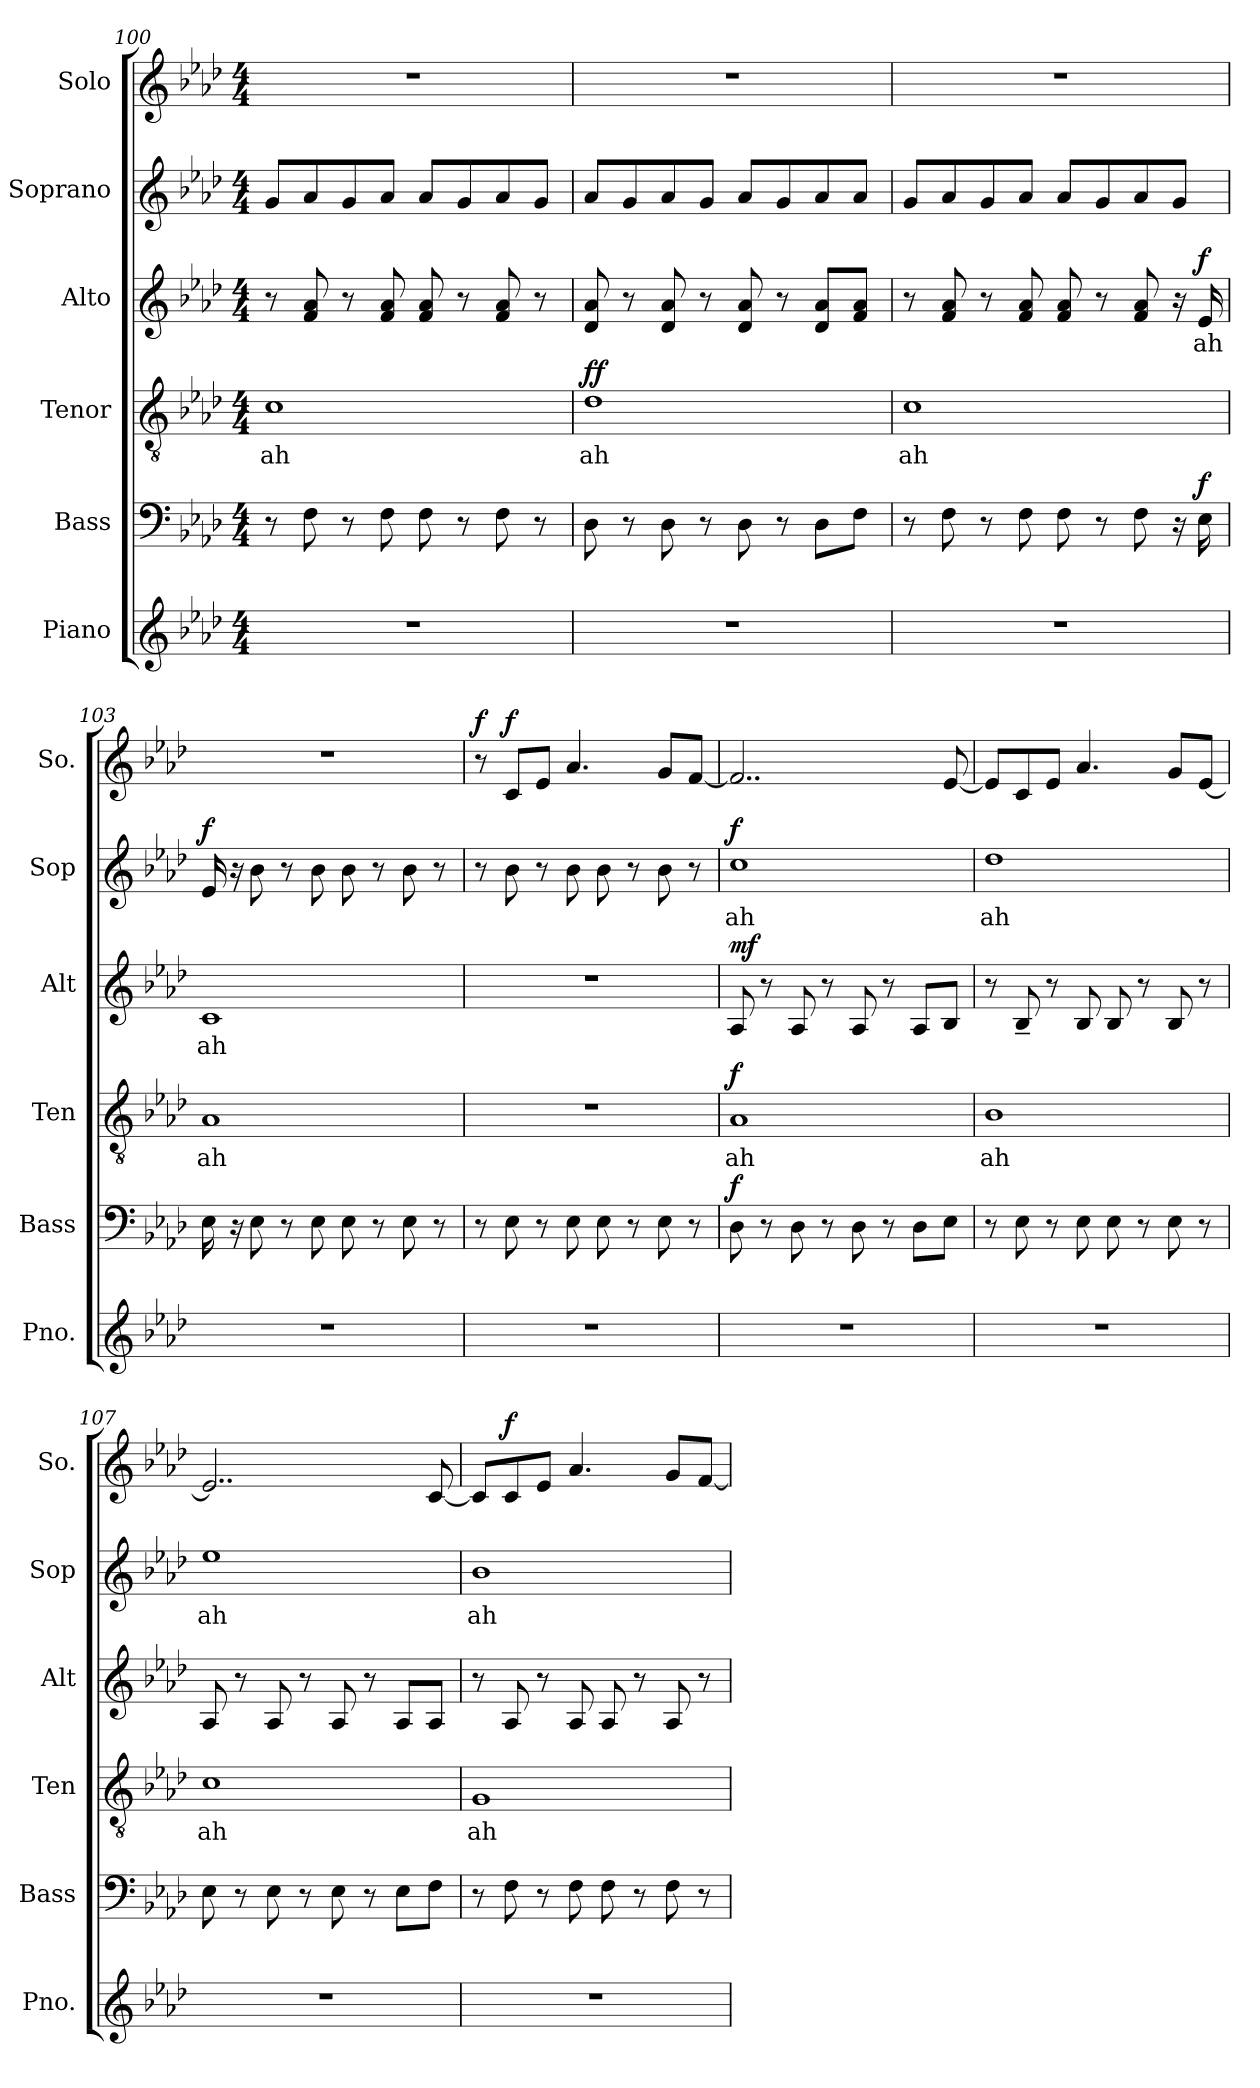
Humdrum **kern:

**kern	**kern	**dynam	**kern	**text	**dynam	**kern	**text	**dynam	**kern	**text	**dynam	**kern	**dynam
*part6	*part5	*part5	*part4	*part4	*part4	*part3	*part3	*part3	*part2	*part2	*part2	*part1	*part1
*staff6	*staff5	*staff5	*staff4	*staff4	*staff4	*staff3	*staff3	*staff3	*staff2	*staff2	*staff2	*staff1	*staff1
*I"Piano	*I"Bass	*	*I"Tenor	*	*	*I"Alto	*	*	*I"Soprano	*	*	*I"Solo	*
*I'Pno.	*I'Bass	*	*I'Ten	*	*	*I'Alt	*	*	*I'Sop	*	*	*I'So.	*
*clefG2	*clefF4	*	*clefGv2	*	*	*clefG2	*	*	*clefG2	*	*	*clefG2	*
*k[b-e-a-d-]	*k[b-e-a-d-]	*	*k[b-e-a-d-]	*	*	*k[b-e-a-d-]	*	*	*k[b-e-a-d-]	*	*	*k[b-e-a-d-]	*
*M4/4	*M4/4	*	*M4/4	*	*	*M4/4	*	*	*M4/4	*	*	*M4/4	*
=100	=100	=100	=100	=100	=100	=100	=100	=100	=100	=100	=100	=100	=100
!	!	!	!	!LO:LY:b	!	!	!	!	!	!	!	!	!
1r	8r	.	1c	ah	.	8r	.	.	8g/L	.	.	1r	.
.	8F\	.	.	.	.	8f/ 8a-/	.	.	8a-/	.	.	.	.
.	8r	.	.	.	.	8r	.	.	8g/	.	.	.	.
.	8F\	.	.	.	.	8f/ 8a-/	.	.	8a-/J	.	.	.	.
.	8F\	.	.	.	.	8f/ 8a-/	.	.	8a-/L	.	.	.	.
.	8r	.	.	.	.	8r	.	.	8g/	.	.	.	.
.	8F\	.	.	.	.	8f/ 8a-/	.	.	8a-/	.	.	.	.
.	8r	.	.	.	.	8r	.	.	8g/J	.	.	.	.
=101	=101	=101	=101	=101	=101	=101	=101	=101	=101	=101	=101	=101	=101
!	!	!	!	!LO:LY:b	!LO:DY:a	!	!	!	!	!	!	!	!
1r	8D-\	.	1d-	ah	ff	8d-/ 8a-/	.	.	8a-/L	.	.	1r	.
.	8r	.	.	.	.	8r	.	.	8g/	.	.	.	.
.	8D-\	.	.	.	.	8d-/ 8a-/	.	.	8a-/	.	.	.	.
.	8r	.	.	.	.	8r	.	.	8g/J	.	.	.	.
.	8D-\	.	.	.	.	8d-/ 8a-/	.	.	8a-/L	.	.	.	.
.	8r	.	.	.	.	8r	.	.	8g/	.	.	.	.
.	8D-\L	.	.	.	.	8d-/ 8a-/L	.	.	8a-/	.	.	.	.
.	8F\J	.	.	.	.	8f/ 8a-/J	.	.	8a-/J	.	.	.	.
=102	=102	=102	=102	=102	=102	=102	=102	=102	=102	=102	=102	=102	=102
!	!	!	!	!LO:LY:b	!	!	!	!	!	!	!	!	!
1r	8r	.	1c	ah	.	8r	.	.	8g/L	.	.	1r	.
.	8F\	.	.	.	.	8f/ 8a-/	.	.	8a-/	.	.	.	.
.	8r	.	.	.	.	8r	.	.	8g/	.	.	.	.
.	8F\	.	.	.	.	8f/ 8a-/	.	.	8a-/J	.	.	.	.
.	8F\	.	.	.	.	8f/ 8a-/	.	.	8a-/L	.	.	.	.
.	8r	.	.	.	.	8r	.	.	8g/	.	.	.	.
.	8F\	.	.	.	.	8f/ 8a-/	.	.	8a-/	.	.	.	.
.	16r	.	.	.	.	16r	.	.	8g/J	.	.	.	.
!	!	!LO:DY:a	!	!	!	!	!LO:LY:b	!LO:DY:a	!	!	!	!	!
.	16E-\	f	.	.	.	16e-/	ah	f	.	.	.	.	.
=103	=103	=103	=103	=103	=103	=103	=103	=103	=103	=103	=103	=103	=103
!	!	!	!	!LO:LY:b	!	!	!LO:LY:b	!	!	!	!LO:DY:a	!	!
1r	16E-\	.	1A-	ah	.	1c	ah	.	16e-/	.	f	1r	.
.	16r	.	.	.	.	.	.	.	16r	.	.	.	.
.	8E-\	.	.	.	.	.	.	.	8b-\	.	.	.	.
.	8r	.	.	.	.	.	.	.	8r	.	.	.	.
.	8E-\	.	.	.	.	.	.	.	8b-\	.	.	.	.
.	8E-\	.	.	.	.	.	.	.	8b-\	.	.	.	.
.	8r	.	.	.	.	.	.	.	8r	.	.	.	.
.	8E-\	.	.	.	.	.	.	.	8b-\	.	.	.	.
.	8r	.	.	.	.	.	.	.	8r	.	.	.	.
!!LO:PB:g=z
=104	=104	=104	=104	=104	=104	=104	=104	=104	=104	=104	=104	=104	=104
!	!	!	!	!	!	!	!	!	!	!	!	!	!LO:DY:a
1r	8r	.	1r	.	.	1r	.	.	8r	.	.	8r	f
!	!	!	!	!	!	!	!	!	!	!	!	!	!LO:DY:a
.	8E-\	.	.	.	.	.	.	.	8b-\	.	.	8c/L	f
.	8r	.	.	.	.	.	.	.	8r	.	.	8e-/J	.
.	8E-\	.	.	.	.	.	.	.	8b-\	.	.	4.a-/	.
.	8E-\	.	.	.	.	.	.	.	8b-\	.	.	.	.
.	8r	.	.	.	.	.	.	.	8r	.	.	.	.
.	8E-\	.	.	.	.	.	.	.	8b-\	.	.	8g/L	.
.	8r	.	.	.	.	.	.	.	8r	.	.	[8f/J	.
=105	=105	=105	=105	=105	=105	=105	=105	=105	=105	=105	=105	=105	=105
!	!	!LO:DY:a	!	!LO:LY:b	!LO:DY:a	!	!	!LO:DY:a	!	!LO:LY:b	!LO:DY:a	!	!
1r	8D-\	f	1A-	ah	f	8A-/	.	mf	1cc	ah	f	2..f/]	.
.	8r	.	.	.	.	8r	.	.	.	.	.	.	.
.	8D-\	.	.	.	.	8A-/	.	.	.	.	.	.	.
.	8r	.	.	.	.	8r	.	.	.	.	.	.	.
.	8D-\	.	.	.	.	8A-/	.	.	.	.	.	.	.
.	8r	.	.	.	.	8r	.	.	.	.	.	.	.
.	8D-\L	.	.	.	.	8A-/L	.	.	.	.	.	.	.
.	8E-\J	.	.	.	.	8B-/J	.	.	.	.	.	[8e-/	.
=106	=106	=106	=106	=106	=106	=106	=106	=106	=106	=106	=106	=106	=106
!	!	!	!	!LO:LY:b	!	!	!	!	!	!LO:LY:b	!	!	!
1r	8r	.	1B-	ah	.	8r	.	.	1dd-	ah	.	8e-/L]	.
.	8E-\	.	.	.	.	8B-~/	.	.	.	.	.	8c/	.
.	8r	.	.	.	.	8r	.	.	.	.	.	8e-/J	.
.	8E-\	.	.	.	.	8B-/	.	.	.	.	.	4.a-/	.
.	8E-\	.	.	.	.	8B-/	.	.	.	.	.	.	.
.	8r	.	.	.	.	8r	.	.	.	.	.	.	.
.	8E-\	.	.	.	.	8B-/	.	.	.	.	.	8g/L	.
.	8r	.	.	.	.	8r	.	.	.	.	.	[8e-/J	.
=107	=107	=107	=107	=107	=107	=107	=107	=107	=107	=107	=107	=107	=107
!	!	!	!	!LO:LY:b	!	!	!	!	!	!LO:LY:b	!	!	!
1r	8E-\	.	1c	ah	.	8A-/	.	.	1ee-	ah	.	2..e-/]	.
.	8r	.	.	.	.	8r	.	.	.	.	.	.	.
.	8E-\	.	.	.	.	8A-/	.	.	.	.	.	.	.
.	8r	.	.	.	.	8r	.	.	.	.	.	.	.
.	8E-\	.	.	.	.	8A-/	.	.	.	.	.	.	.
.	8r	.	.	.	.	8r	.	.	.	.	.	.	.
.	8E-\L	.	.	.	.	8A-/L	.	.	.	.	.	.	.
.	8F\J	.	.	.	.	8A-/J	.	.	.	.	.	[8c/	.
=108	=108	=108	=108	=108	=108	=108	=108	=108	=108	=108	=108	=108	=108
!	!	!	!	!LO:LY:b	!	!	!	!	!	!LO:LY:b	!	!	!
1r	8r	.	1G	ah	.	8r	.	.	1b-	ah	.	8c/L]	.
!	!	!	!	!	!	!	!	!	!	!	!	!	!LO:DY:a
.	8F\	.	.	.	.	8A-/	.	.	.	.	.	8c/	f
.	8r	.	.	.	.	8r	.	.	.	.	.	8e-/J	.
.	8F\	.	.	.	.	8A-/	.	.	.	.	.	4.a-/	.
.	8F\	.	.	.	.	8A-/	.	.	.	.	.	.	.
.	8r	.	.	.	.	8r	.	.	.	.	.	.	.
.	8F\	.	.	.	.	8A-/	.	.	.	.	.	8g/L	.
.	8r	.	.	.	.	8r	.	.	.	.	.	[8f/J	.
=	=	=	=	=	=	=	=	=	=	=	=	=	=
*-	*-	*-	*-	*-	*-	*-	*-	*-	*-	*-	*-	*-	*-
